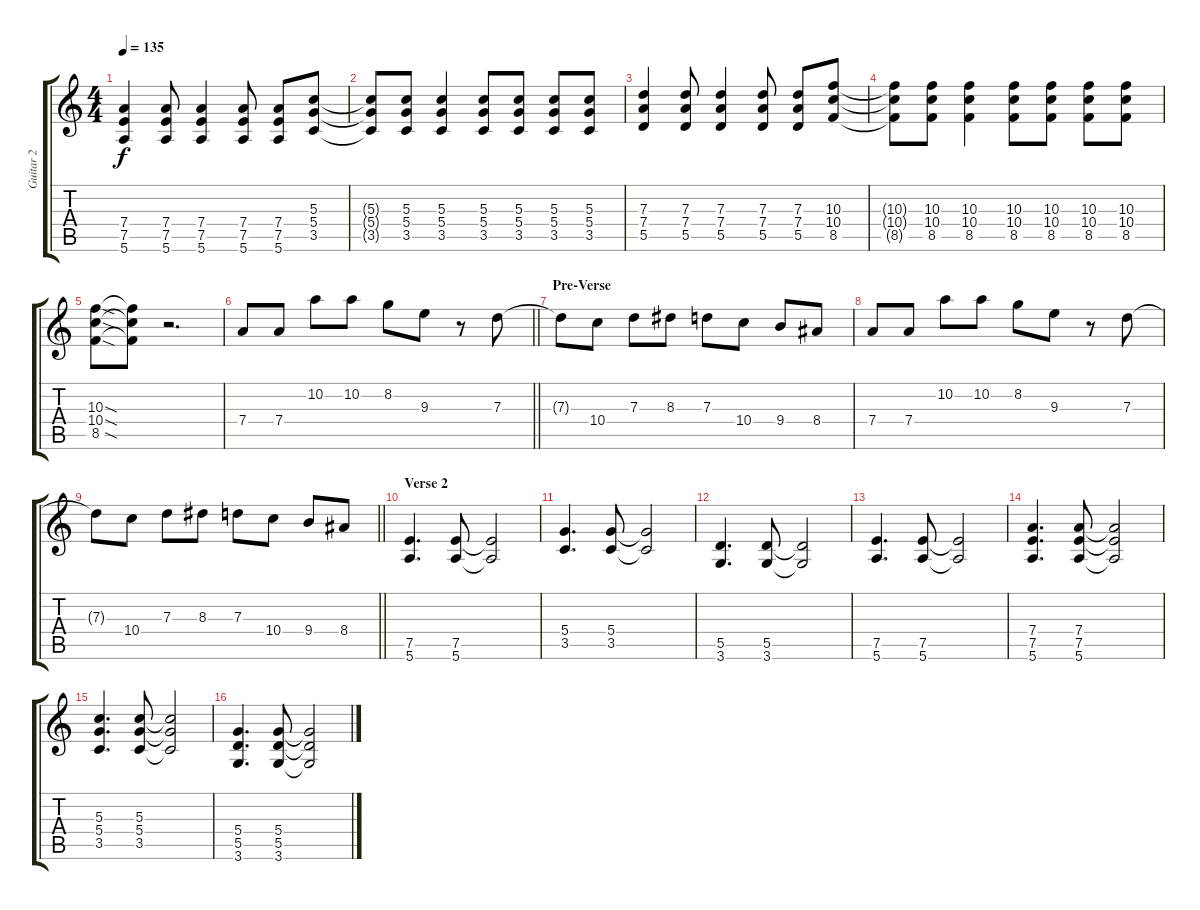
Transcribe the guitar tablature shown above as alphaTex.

\track ("Guitar 2" "Guitar 2") {instrument overdrivenguitar}
\staff {score tabs}
\tuning (E4 B3 G3 D3 A2 E2) {hide}
\ts (4 4)
\tempo 135
\clef g2
\ks c
(7.4 7.5 5.6).4{dy f} (7.4 7.5 5.6).8 (7.4 7.5 5.6).4 (7.4 7.5 5.6).8 (7.4 7.5 5.6).8 (5.3 5.4 3.5).8 |
(5.3{t} 5.4{t} 3.5{t}).8 (5.3 5.4 3.5).8 (5.3 5.4 3.5).4 (5.3 5.4 3.5).8 (5.3 5.4 3.5).8 (5.3 5.4 3.5).8 (5.3 5.4 3.5).8 |
(7.3 7.4 5.5).4 (7.3 7.4 5.5).8 (7.3 7.4 5.5).4 (7.3 7.4 5.5).8 (7.3 7.4 5.5).8 (10.3 10.4 8.5).8 |
(10.3{t} 10.4{t} 8.5{t}).8 (10.3 10.4 8.5).8 (10.3 10.4 8.5).4 (10.3 10.4 8.5).8 (10.3 10.4 8.5).8 (10.3 10.4 8.5).8 (10.3 10.4 8.5).8 |
(10.3{sod} 10.4{sod} 8.5{sod}).8 (10.3{t} 10.4{t} 8.5{t}).8 r.2{d} |
\barLineRight lightlight
7.4.8 7.4.8 10.2.8 10.2.8 8.2.8 9.3.8 r.8 7.3.8 |
\section ("" "Pre-Verse")
7.3{t}.8 10.4.8 7.3.8 8.3.8 7.3.8 10.4.8 9.4.8 8.4.8 |
7.4.8 7.4.8 10.2.8 10.2.8 8.2.8 9.3.8 r.8 7.3.8 |
\barLineRight lightlight
7.3{t}.8 10.4.8 7.3.8 8.3.8 7.3.8 10.4.8 9.4.8 8.4.8 |
\section ("" "Verse 2")
(7.5 5.6).4{d} (7.5 5.6).8 (7.5{t} 5.6{t}).2 |
(5.4 3.5).4{d} (5.4 3.5).8 (5.4{t} 3.5{t}).2 |
(5.5 3.6).4{d} (5.5 3.6).8 (5.5{t} 3.6{t}).2 |
(7.5 5.6).4{d} (7.5 5.6).8 (7.5{t} 5.6{t}).2 |
(7.4 7.5 5.6).4{d} (7.4 7.5 5.6).8 (7.4{t} 7.5{t} 5.6{t}).2 |
(5.3 5.4 3.5).4{d} (5.3 5.4 3.5).8 (5.3{t} 5.4{t} 3.5{t}).2 |
(5.4 5.5 3.6).4{d} (5.4 5.5 3.6).8 (5.4{t} 5.5{t} 3.6{t}).2
